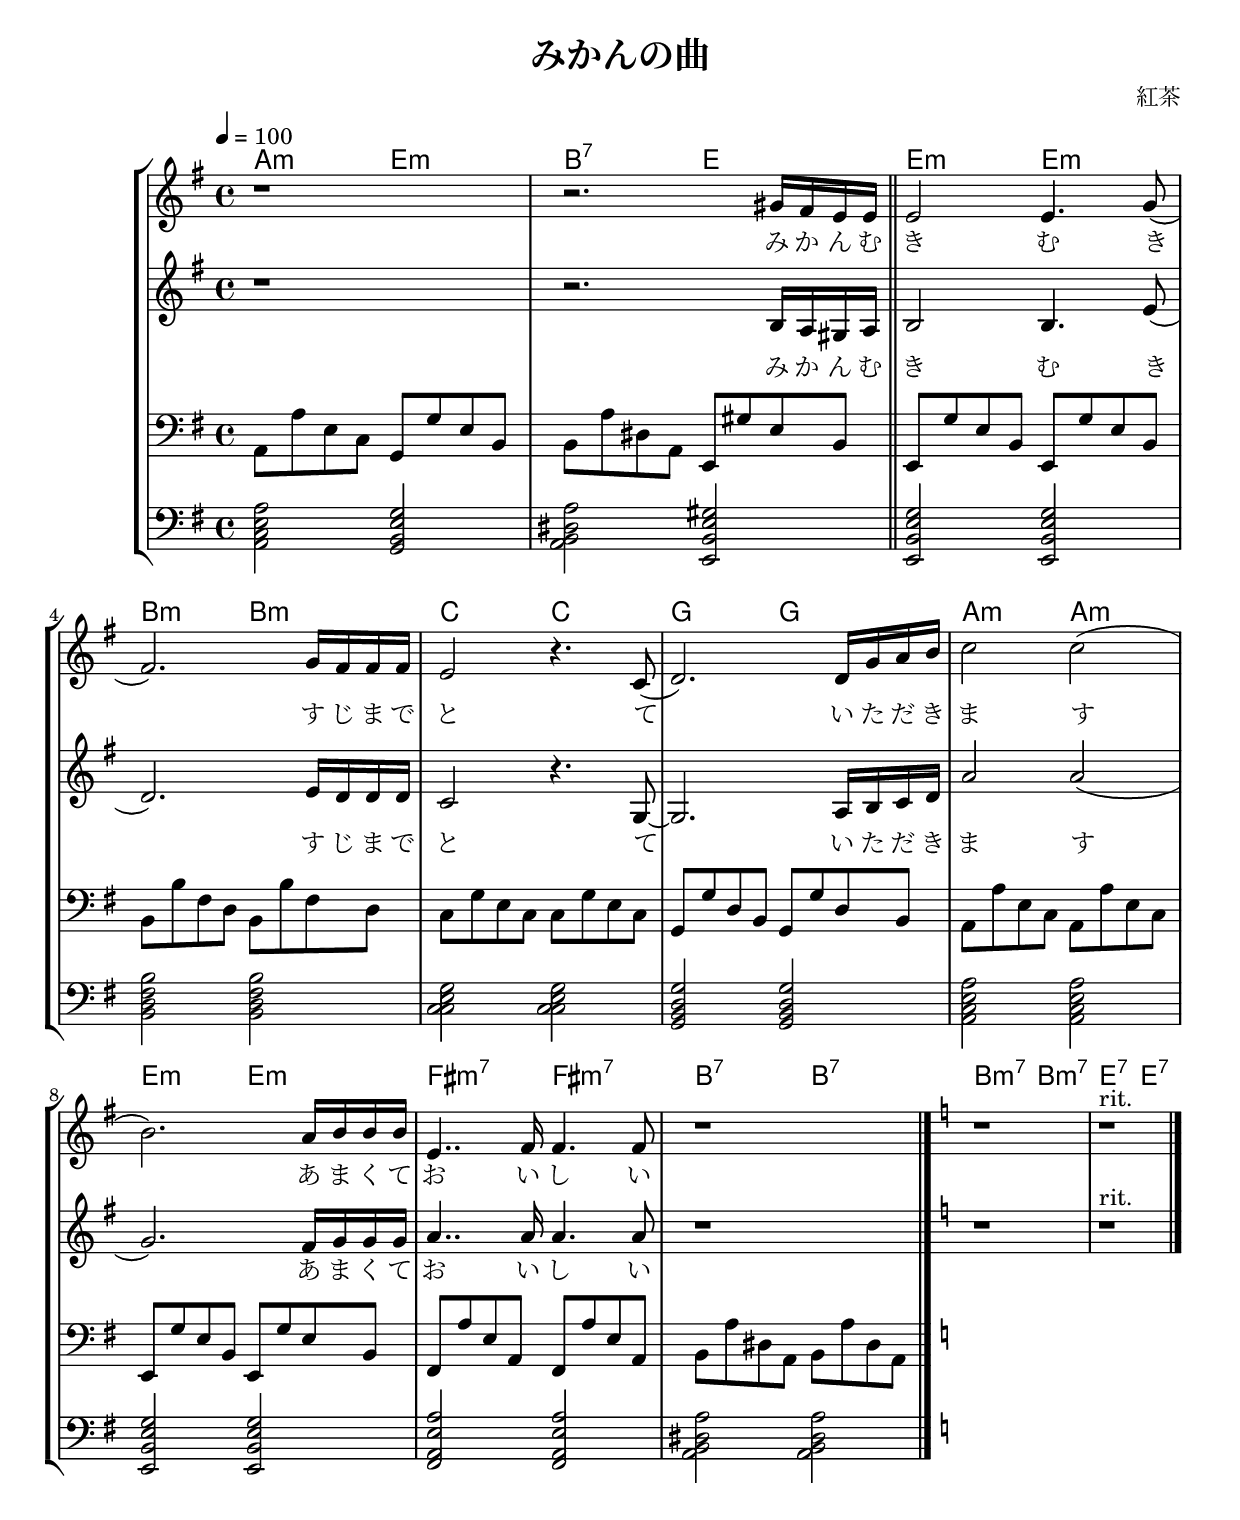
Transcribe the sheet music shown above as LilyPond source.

\version "2.12.1"

\header {
	title = \markup {みかんの曲}
	composer = \markup \center-column {紅茶}
}

harmony = \chordmode {
	a2:m e:m b:7 e 

	e:m e:m b:m b:m c c g g a:m a:m e:m e:m fis:min7 fis:min7 b:7 b:7 

	b:min7 b:min7 e:7 e:7 
}

melody = {
	\key g \major
	\tempo 4 = 100
	r1 | r2. 
	\set Staff.midiInstrument = #"fss0.35"
	gis'16  fis'16  e'16  e'16 
	e'2  e'4.  g'8 
	(fis'2.)  g'16  fis'16  fis'16  fis'16 
	e'2  r4.  c'8 
	(d'2.)  d'16  g'16  a'16  b'16 
	c''2  c''2 
	(b'2.)  a'16  b'16  b'16  b'16 
	e'4..  fis'16  fis'4.  fis'8
	r1 	\key c \major
	r1 | r1^"rit." \bar "|."
}

words = \lyricmode {
	
	み  か  ん  む  き  む  き  す  じ  ま  で  と  て  い  た  だ  き  ま  す  あ  ま  く  て  お  い  し  い  
	
}

secondmelody = {
	\key g \major
	\tempo 4 = 100
	r1 | r2. 
	\set Staff.midiInstrument = #"mmi0.38"
	b16  a16  gis16  a16 
	b2  b4.  e'8 
	(d'2.)  e'16  d'16  d'16  d'16 
	c'2  r4.  g8~ 
	g2.  a16  b16  c'16  d'16 
	a'2  a'2 
	(g'2.)  fis'16  g'16  g'16  g'16 
	a'4..  a'16  a'4.  a'8
	r1 	\key c \major
	r1 | r1^"rit." \bar "|."
}

secondwords = \lyricmode {
	
	み  か  ん  む  き  む  き  す  じ  ま  で  と  て  い  た  だ  き  ま  す  あ  ま  く  て  お  い  し  い  
	
}

tempochange = {
	\tempo 4 = 100
	r1 | r1 \bar "||"
	\tempo 4 = 100
	r1 | r1 | r1 | r1 | r1 | r1 | r1 | r1 \bar "||"
	\tempo 4 = 100
	r1 | \tempo 4 = 75 r2 \tempo 4 = 66 r2 \bar "|."
}

mainacc = {
	\clef bass
	\set Staff.midiInstrument = #"Acoustic grand"
	\key g \major
	\tempo 4 = 100
	a,8 a e c
	g,8 g e b,
	b,8 a dis a,
	e,8 gis e b,
	\bar "||"

	\set Staff.midiInstrument = #"Acoustic grand"
	e,8 g e b,
	e,8 g e b,
	b,8 b fis d
	b,8 b fis d
	c8 g e c
	c8 g e c
	g,8 g d b,
	g,8 g d b,
	a,8 a e c
	a,8 a e c
	e,8 g e b,
	e,8 g e b,
	fis,8 a e a,
	fis,8 a e a,
	b,8 a dis a,
	b,8 a dis a,
	\bar "||"

	\set Staff.midiInstrument = #"Acoustic grand"
	\key c \major
	\bar "|."
}

subacc = {
	\clef bass
	\set Staff.midiInstrument = #"Acoustic grand"
	\key g \major
	\tempo 4 = 100
	<a, c e a>2
	<g, b, e g>2
	<b, a, dis a>2
	<e, b, e gis>2
	\bar "||"

	\set Staff.midiInstrument = #"Acoustic grand"
	<e, b, e g>2
	<e, b, e g>2
	<b, d fis b>2
	<b, d fis b>2
	<c c e g>2
	<c c e g>2
	<g, b, d g>2
	<g, b, d g>2
	<a, c e a>2
	<a, c e a>2
	<e, b, e g>2
	<e, b, e g>2
	<fis, a, e a>2
	<fis, a, e a>2
	<b, a, dis a>2
	<b, a, dis a>2
	\bar "||"

	\set Staff.midiInstrument = #"Acoustic grand"
	\key c \major
	\bar "|."
}

percA = {
	\drummode {
	r1 |r1 \bar "||"
	cymr4 cymr4 cymr4 cymr4  |cymr4 cymr8 cymr16 cymr16 cymr4 cymr4  |cymr4 cymr4 cymr4 cymr4  |cymr4 cymr2.  |cymr4 cymr4 cymr4 cymr4  |cymr4 cymr8 cymr16 cymr16 cymr4 cymr4  |cymr4 cymr4 cymr4 cymr4  |cymr4 cymr2.  \bar "||"
	r1 | r1 \bar "|."
	}
}

percB = {
	\drummode {
	r1 |r1 \bar "||"
	r2 sn2  |r2 sn2  |r2 sn2  |r8 sn8 sn2.  |r2 sn2  |r2 sn2  |r2 sn2  |r8 sn8 sn2.  \bar "||"
	r1 | r1 \bar "|."
	}
}

percC = {
	\drummode {
	r1 |r1 \bar "||"
	bd2. r8 bd8  |bd2. r8 bd8  |bd2. r8 bd8  |bd4. bd8 bd4. bd8  |bd2. r8 bd8  |bd2. r8 bd8  |bd2. r8 bd8  |bd2 r8 bd4.  \bar "||"
	r1 | r1 \bar "|."
	}
}

percD = {
	\drummode {
	r1 |r1 \bar "||"
	r1 |r1 |r1 |r2 r8 tommh8 tommh4  |r1 |r1 |r1 |r8. tommh8. tommh2 r8  \bar "||"
	r1 | r1 \bar "|."
	}
}

percE = {
	\drummode {
	r1 |r1 \bar "||"
	r1 |r1 |r1 |r2. r8 toml8  |r1 |r1 |r1 |r2. toml8 toml8  \bar "||"
	r1 | r1 \bar "|."
	}
}

percF = {
	\drummode {
	r1 | r1 \bar "||"
	r1 |r1 |r1 |r1 |r1 |r1 |r1 |hho1  \bar "||"
	r1 | r1 \bar "|."
	}
}

\score {
	<<
		\new StaffGroup <<
			\new ChordNames {\harmony}
			\new Voice = "melody" {\melody}
			\new Lyrics \lyricsto "melody" \words
			\new Voice = "secondmelody" {\secondmelody}
			\new Lyrics \lyricsto "secondmelody" \secondwords
			\new Staff = "mainacc" {\mainacc}
			\new Staff = "subacc" {\subacc}
		>>
	>>
	\layout { }
}
